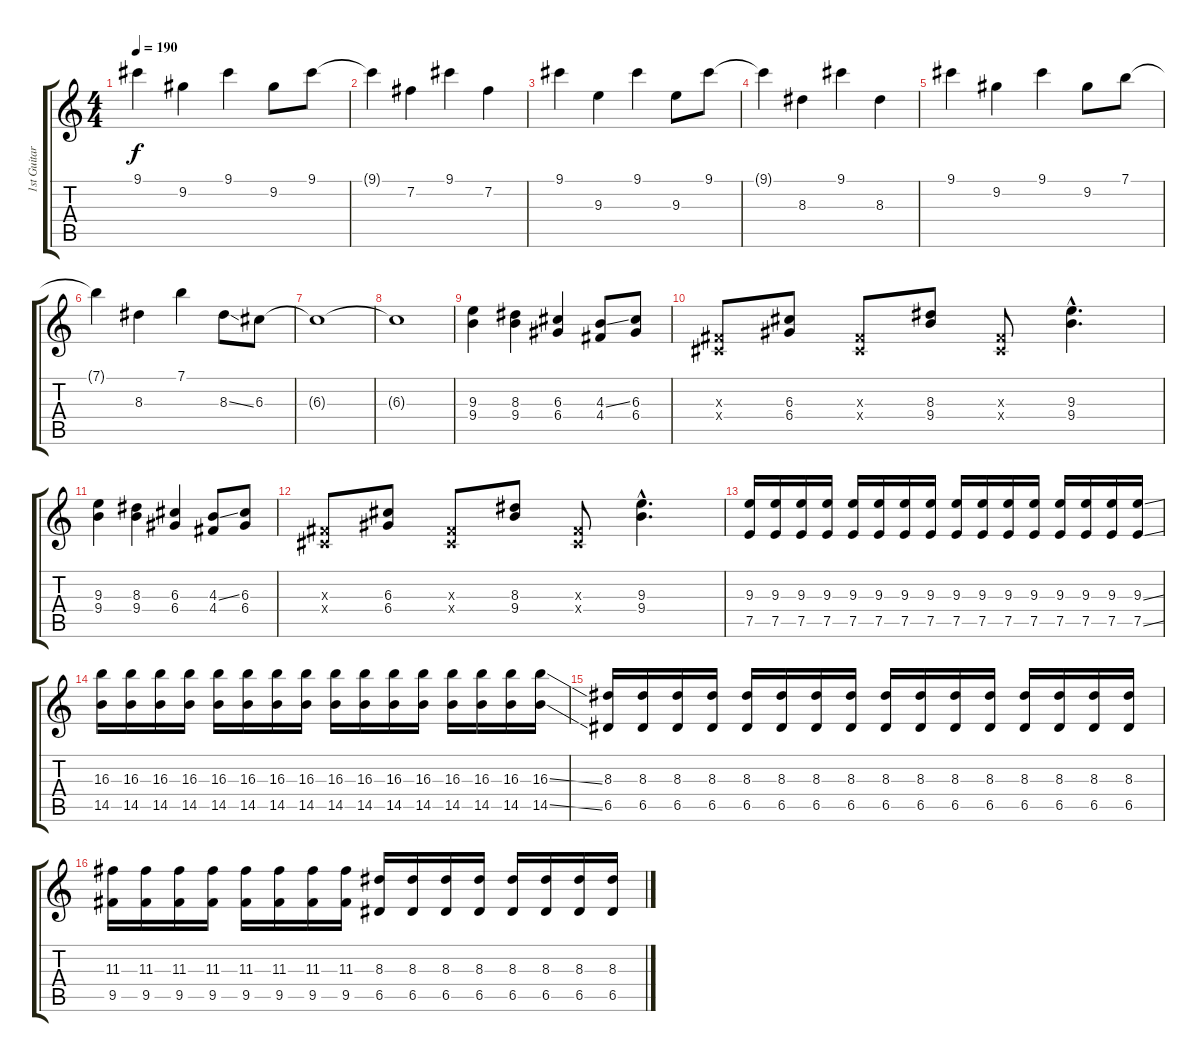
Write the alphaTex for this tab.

\track ("1st Guitar" "1st Guitar") {instrument overdrivenguitar}
\staff {score tabs}
\tuning (E4 B3 G3 D3 A2 E2) {hide}
\ts (4 4)
\tempo 190
\clef g2
\ks c
9.1.4{dy f instrument overdrivenguitar} 9.2.4 9.1.4 9.2.8 9.1.8 |
9.1{t}.4 7.2.4 9.1.4 7.2.4 |
9.1.4 9.3.4 9.1.4 9.3.8 9.1.8 |
9.1{t}.4 8.3.4 9.1.4 8.3.4 |
9.1.4 9.2.4 9.1.4 9.2.8 7.1.8 |
7.1{t}.4 8.3.4 7.1.4 8.3{ss}.8 6.3.8 |
6.3{t}.1 |
6.3{t}.1 |
(9.3 9.4).4 (8.3 9.4).4 (6.3 6.4).4 (4.3{ss} 4.4).8 (6.3 6.4).8 |
(-1.3{x} -1.4{x}).8 (6.3 6.4).8 (-1.3{x} -1.4{x}).8 (8.3 9.4).8 (-1.3{x} -1.4{x}).8 (9.3{hac} 9.4{hac}).4{d} |
(9.3 9.4).4 (8.3 9.4).4 (6.3 6.4).4 (4.3{ss} 4.4).8 (6.3 6.4).8 |
(-1.3{x} -1.4{x}).8 (6.3 6.4).8 (-1.3{x} -1.4{x}).8 (8.3 9.4).8 (-1.3{x} -1.4{x}).8 (9.3{hac} 9.4{hac}).4{d} |
(9.3 7.5).16 (9.3 7.5).16 (9.3 7.5).16 (9.3 7.5).16 (9.3 7.5).16 (9.3 7.5).16 (9.3 7.5).16 (9.3 7.5).16 (9.3 7.5).16 (9.3 7.5).16 (9.3 7.5).16 (9.3 7.5).16 (9.3 7.5).16 (9.3 7.5).16 (9.3 7.5).16 (9.3{ss} 7.5{ss}).16 |
(16.3 14.5).16 (16.3 14.5).16 (16.3 14.5).16 (16.3 14.5).16 (16.3 14.5).16 (16.3 14.5).16 (16.3 14.5).16 (16.3 14.5).16 (16.3 14.5).16 (16.3 14.5).16 (16.3 14.5).16 (16.3 14.5).16 (16.3 14.5).16 (16.3 14.5).16 (16.3 14.5).16 (16.3{ss} 14.5{ss}).16 |
(8.3 6.5).16 (8.3 6.5).16 (8.3 6.5).16 (8.3 6.5).16 (8.3 6.5).16 (8.3 6.5).16 (8.3 6.5).16 (8.3 6.5).16 (8.3 6.5).16 (8.3 6.5).16 (8.3 6.5).16 (8.3 6.5).16 (8.3 6.5).16 (8.3 6.5).16 (8.3 6.5).16 (8.3 6.5).16 |
(11.3 9.5).16 (11.3 9.5).16 (11.3 9.5).16 (11.3 9.5).16 (11.3 9.5).16 (11.3 9.5).16 (11.3 9.5).16 (11.3 9.5).16 (8.3 6.5).16 (8.3 6.5).16 (8.3 6.5).16 (8.3 6.5).16 (8.3 6.5).16 (8.3 6.5).16 (8.3 6.5).16 (8.3{ss} 6.5).16
